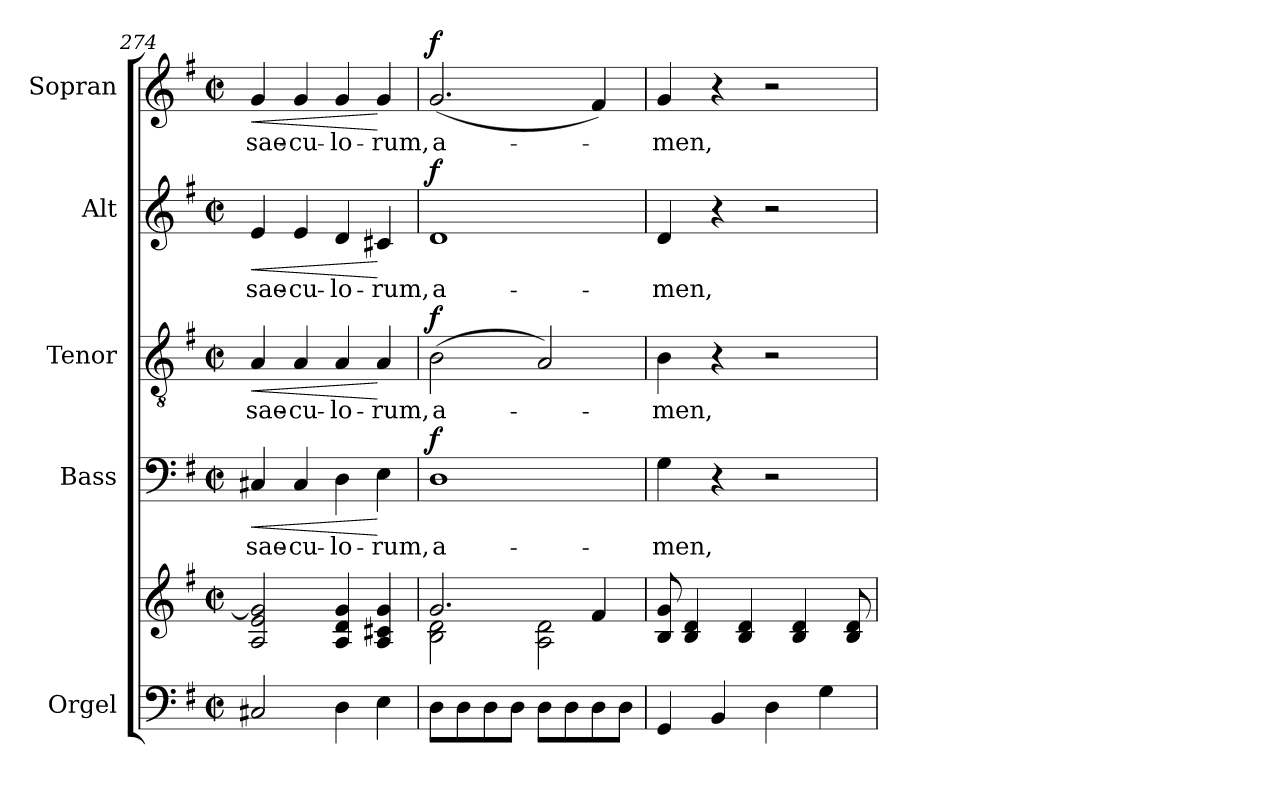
**kern	**kern	**kern	**text	**dynam	**kern	**text	**dynam	**kern	**text	**dynam	**kern	**text	**dynam
*part5	*part5	*part4	*part4	*part4	*part3	*part3	*part3	*part2	*part2	*part2	*part1	*part1	*part1
*staff6	*staff5	*staff4	*staff4	*staff4	*staff3	*staff3	*staff3	*staff2	*staff2	*staff2	*staff1	*staff1	*staff1
*I"Orgel	*	*I"Bass	*	*	*I"Tenor	*	*	*I"Alt	*	*	*I"Sopran	*	*
*I'Org.	*	*I'B.	*	*	*I'T.	*	*	*I'A.	*	*	*I'S.	*	*
*clefF4	*clefG2	*clefF4	*	*	*clefGv2	*	*	*clefG2	*	*	*clefG2	*	*
*k[f#]	*k[f#]	*k[f#]	*	*	*k[f#]	*	*	*k[f#]	*	*	*k[f#]	*	*
*G:	*G:	*G:	*	*	*G:	*	*	*G:	*	*	*G:	*	*
*M2/2	*M2/2	*M2/2	*	*	*M2/2	*	*	*M2/2	*	*	*M2/2	*	*
*met(c|)	*met(c|)	*met(c|)	*	*	*met(c|)	*	*	*met(c|)	*	*	*met(c|)	*	*
=274	=274	=274	=274	=274	=274	=274	=274	=274	=274	=274	=274	=274	=274
!	!	!	!LO:LY:b	!LO:HP:b	!	!LO:LY:b	!LO:HP:b	!	!LO:LY:b	!LO:HP:b	!	!LO:LY:b	!LO:HP:b
2C#X/	2A/ 2e/ 2g/]	4C#X/	sae-	<	4A/	sae-	<	4e/	sae-	<	4g/	sae-	<
!	!	!	!LO:LY:b	!	!	!LO:LY:b	!	!	!LO:LY:b	!	!	!LO:LY:b	!
.	.	4C#/	-cu-	.	4A/	-cu-	.	4e/	-cu-	.	4g/	-cu-	.
!	!	!	!LO:LY:b	!	!	!LO:LY:b	!	!	!LO:LY:b	!	!	!LO:LY:b	!
4D\	4A/ 4d/ 4g/	4D\	-lo-	.	4A/	-lo-	.	4d/	-lo-	.	4g/	-lo-	.
!	!	!	!LO:LY:b	!	!	!LO:LY:b	!	!	!LO:LY:b	!	!	!LO:LY:b	!
4E\	4A/ 4c#X/ 4g/	4E\	-rum,	[	4A/	-rum,	[	4c#X/	-rum,	[	4g/	-rum,	[
=275	=275	=275	=275	=275	=275	=275	=275	=275	=275	=275	=275	=275	=275
*	*^	*	*	*	*	*	*	*	*	*	*	*	*
!	!	!	!	!LO:LY:b	!LO:DY:a	!	!LO:LY:b	!LO:DY:a	!	!LO:LY:b	!LO:DY:a	!	!LO:LY:b	!LO:DY:a
8D\L	2.g/	2B\ 2d\	1D	a-	f	(>2B\	a-	f	1d	a-	f	(<2.g/	a-	f
8D\	.	.	.	.	.	.	.	.	.	.	.	.	.	.
8D\	.	.	.	.	.	.	.	.	.	.	.	.	.	.
8D\J	.	.	.	.	.	.	.	.	.	.	.	.	.	.
8D\L	.	2A\ 2d\	.	.	.	2A/)	.	.	.	.	.	.	.	.
8D\	.	.	.	.	.	.	.	.	.	.	.	.	.	.
8D\	4f#/	.	.	.	.	.	.	.	.	.	.	4f#/)	.	.
8D\J	.	.	.	.	.	.	.	.	.	.	.	.	.	.
*	*v	*v	*	*	*	*	*	*	*	*	*	*	*	*
=276	=276	=276	=276	=276	=276	=276	=276	=276	=276	=276	=276	=276	=276
!	!	!	!LO:LY:b	!	!	!LO:LY:b	!	!	!LO:LY:b	!	!	!LO:LY:b	!
4GG/	8B/ 8g/	4G\	-men,	.	4B\	-men,	.	4d/	-men,	.	4g/	-men,	.
.	4B/ 4d/	.	.	.	.	.	.	.	.	.	.	.	.
4BB/	.	4r	.	.	4r	.	.	4r	.	.	4r	.	.
.	4B/ 4d/	.	.	.	.	.	.	.	.	.	.	.	.
4D\	.	2r	.	.	2r	.	.	2r	.	.	2r	.	.
.	4B/ 4d/	.	.	.	.	.	.	.	.	.	.	.	.
4G\	.	.	.	.	.	.	.	.	.	.	.	.	.
.	8B/ 8d/	.	.	.	.	.	.	.	.	.	.	.	.
=	=	=	=	=	=	=	=	=	=	=	=	=	=
*-	*-	*-	*-	*-	*-	*-	*-	*-	*-	*-	*-	*-	*-
